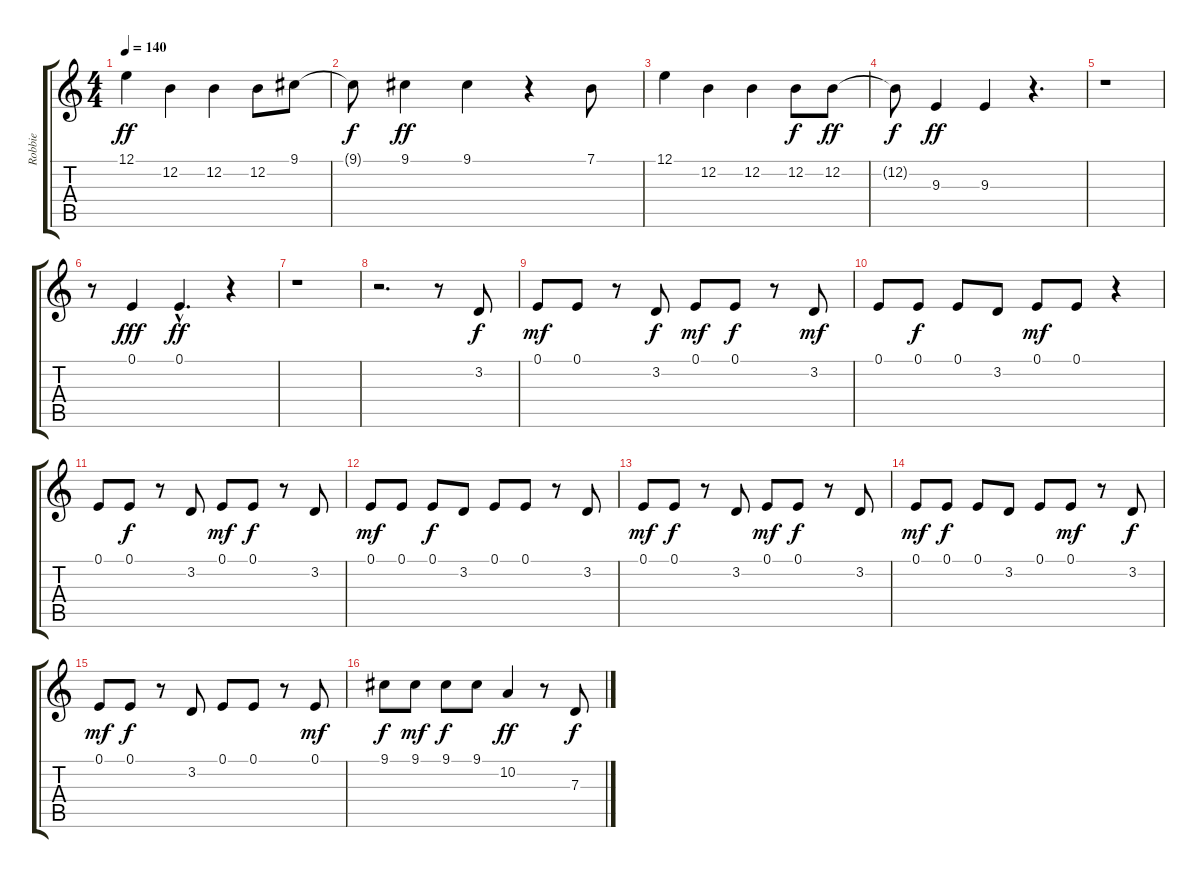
\track ("Robbie" "Robbie") {instrument altosax}
\staff {score tabs}
\tuning (E4 B3 G3 D3 A2 E2) {hide}
\ts (4 4)
\tempo 140
\clef g2
\ks c
12.1.4{dy ff} 12.2.4 12.2.4 12.2.8 9.1.8 |
9.1{t}.8{dy f} 9.1.4{dy ff} 9.1.4 r.4 7.1.8 |
12.1.4 12.2.4 12.2.4 12.2.8{dy f} 12.2.8{dy ff} |
12.2{t}.8{dy f} 9.3.4{dy ff} 9.3.4 r.4{d} |
r.1 |
r.8 0.1.4{dy fff} 0.1{hac}.4{d dy ff} r.4 |
r.1 |
r.2{d} r.8 3.2.8{dy f} |
0.1.8{dy mf} 0.1.8 r.8 3.2.8{dy f} 0.1.8{dy mf} 0.1.8{dy f} r.8 3.2.8{dy mf} |
0.1.8 0.1.8{dy f} 0.1.8 3.2.8 0.1.8{dy mf} 0.1.8 r.4 |
0.1.8 0.1.8{dy f} r.8 3.2.8 0.1.8{dy mf} 0.1.8{dy f} r.8 3.2.8 |
0.1.8{dy mf} 0.1.8 0.1.8{dy f} 3.2.8 0.1.8 0.1.8 r.8 3.2.8 |
0.1.8{dy mf} 0.1.8{dy f} r.8 3.2.8 0.1.8{dy mf} 0.1.8{dy f} r.8 3.2.8 |
0.1.8{dy mf} 0.1.8{dy f} 0.1.8 3.2.8 0.1.8 0.1.8{dy mf} r.8 3.2.8{dy f} |
0.1.8{dy mf} 0.1.8{dy f} r.8 3.2.8 0.1.8 0.1.8 r.8 0.1.8{dy mf} |
9.1.8{dy f} 9.1.8{dy mf} 9.1.8{dy f} 9.1.8 10.2.4{dy ff} r.8 7.3.8{dy f}
